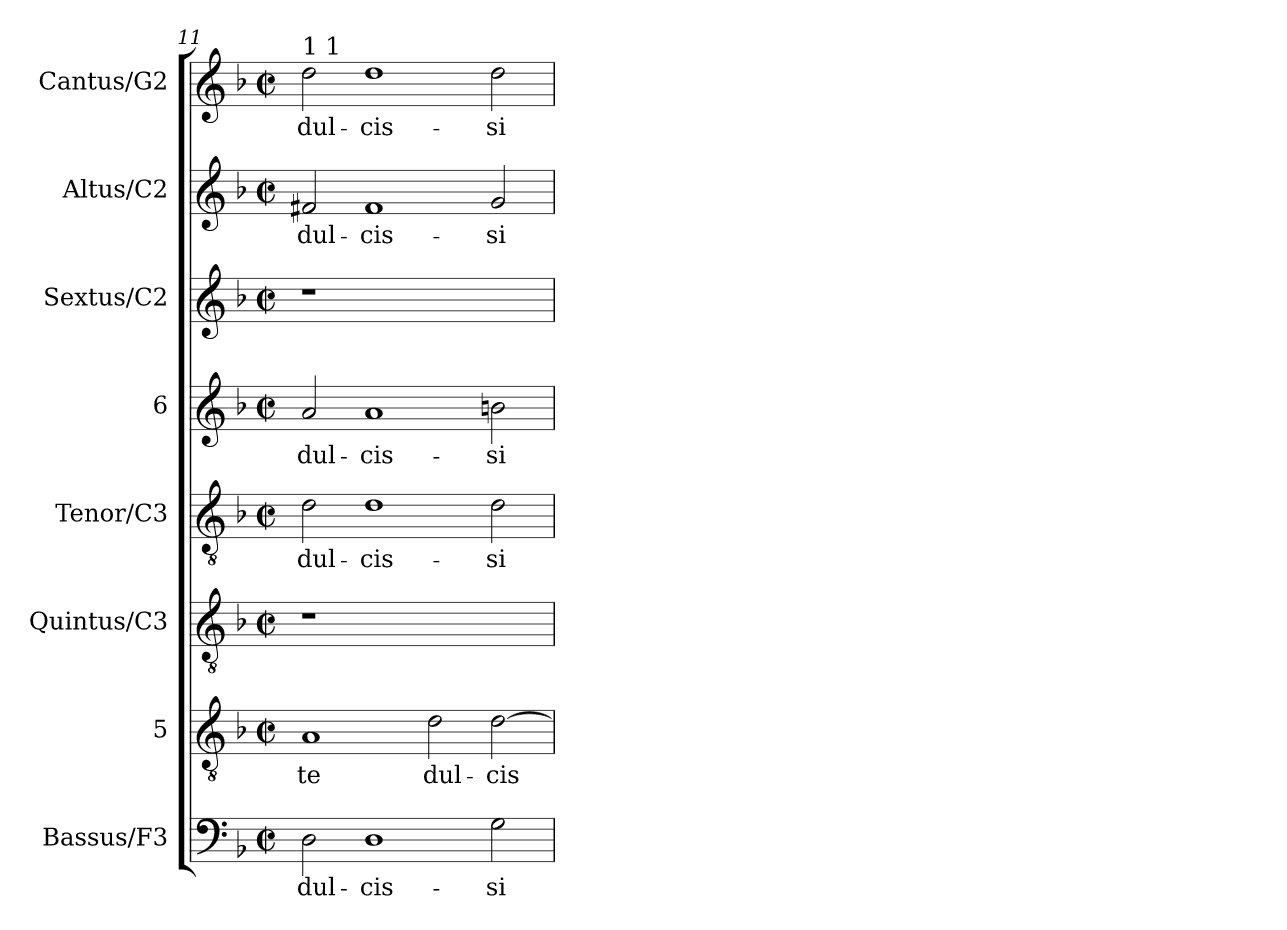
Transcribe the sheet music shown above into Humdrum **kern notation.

**kern	**text	**kern	**text	**kern	**kern	**text	**kern	**text	**kern	**kern	**text	**kern	**text
*part8	*part8	*part7	*part7	*part6	*part5	*part5	*part4	*part4	*part3	*part2	*part2	*part1	*part1
*staff8	*staff8	*staff7	*staff7	*staff6	*staff5	*staff5	*staff4	*staff4	*staff3	*staff2	*staff2	*staff1	*staff1
*I"Bassus/F3	*	*I"5	*	*I"Quintus/C3	*I"Tenor/C3	*	*I"6	*	*I"Sextus/C2	*I"Altus/C2	*	*I"Cantus/G2	*
*I'B	*	*	*	*	*I'T	*	*	*	*	*I'A	*	*I'C	*
!!LO:PB:g=z
*clefF4	*	*clefGv2	*	*clefGv2	*clefGv2	*	*clefG2	*	*clefG2	*clefG2	*	*clefG2	*
*k[b-]	*	*k[b-]	*	*k[b-]	*k[b-]	*	*k[b-]	*	*k[b-]	*k[b-]	*	*k[b-]	*
*F:	*	*F:	*	*F:	*F:	*	*F:	*	*F:	*F:	*	*F:	*
*M2/2	*	*M2/2	*	*M2/2	*M2/2	*	*M2/2	*	*M2/2	*M2/2	*	*M2/2	*
*met(c|)	*	*met(c|)	*	*met(c|)	*met(c|)	*	*met(c|)	*	*met(c|)	*met(c|)	*	*met(c|)	*
=11	=11	=11	=11	=11	=11	=11	=11	=11	=11	=11	=11	=11	=11
!	!	!	!	!	!	!	!	!	!	!	!	!LO:TX:a:t=1 1	!
!	!LO:LY:b:cj	!	!LO:LY:b:cj	!	!	!LO:LY:b:cj	!	!LO:LY:b:cj	!	!	!LO:LY:b:cj	!	!LO:LY:b:cj
2D\	dul-	1A	te	1r	2d\	dul-	2a/	dul-	1r	2f#X/	dul-	2dd\	dul-
!	!LO:LY:b:cj	!	!	!	!	!LO:LY:b:cj	!	!LO:LY:b:cj	!	!	!LO:LY:b:cj	!	!LO:LY:b:cj
1D	-cis-	.	.	.	1d	-cis-	1a	-cis-	.	1f#	-cis-	1dd	-cis-
!	!	!	!LO:LY:b:cj	!	!	!	!	!	!	!	!	!	!
.	.	2d\	dul-	1ryy	.	.	.	.	1ryy	.	.	.	.
!	!LO:LY:b:cj	!	!LO:LY:b:cj	!	!	!LO:LY:b:cj	!	!LO:LY:b:cj	!	!	!LO:LY:b:cj	!	!LO:LY:b:cj
2G\	-si-	[>2d\	-cis-	.	2d\	-si-	2bn\	-si-	.	2g/	-si-	2dd\	-si-
=	=	=	=	=	=	=	=	=	=	=	=	=	=
*-	*-	*-	*-	*-	*-	*-	*-	*-	*-	*-	*-	*-	*-
